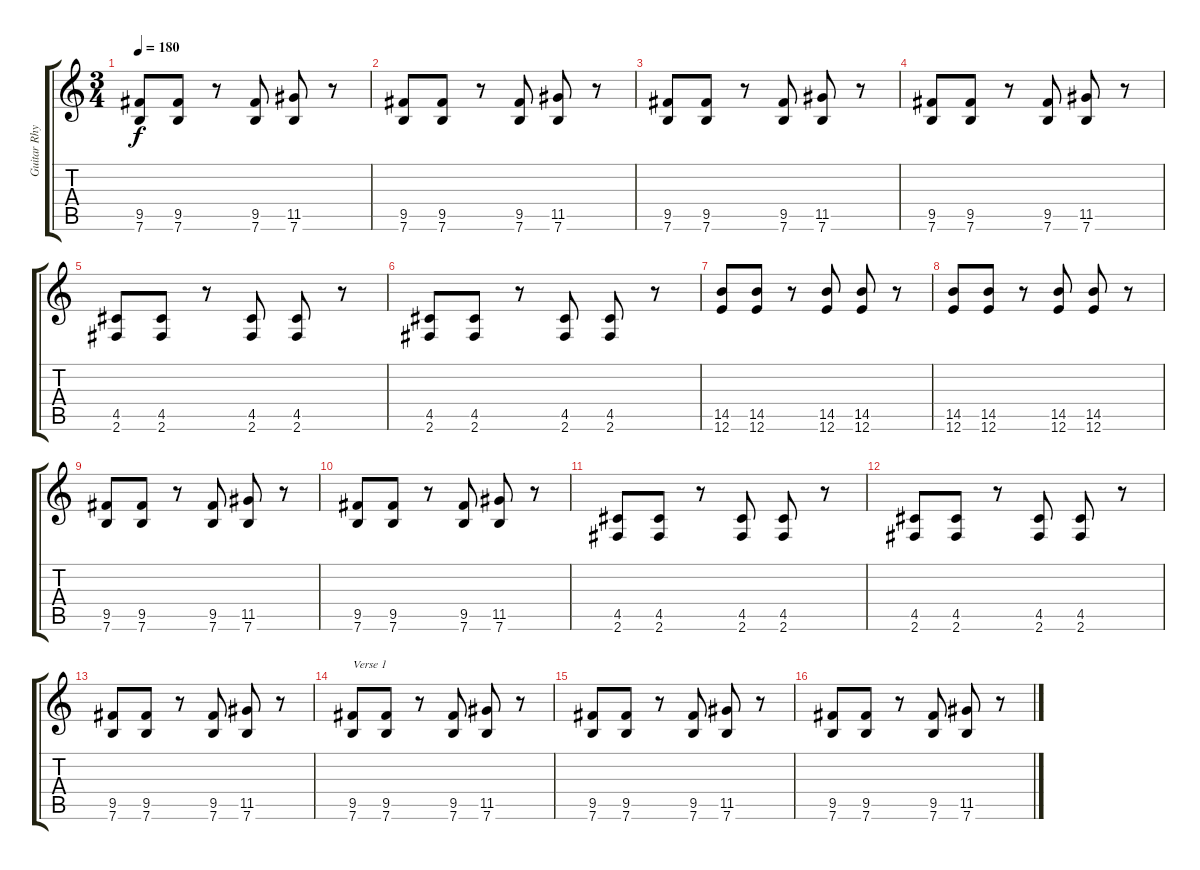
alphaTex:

\track ("Guitar Rhythm" "Guitar Rhy") {instrument distortionguitar}
\staff {score tabs}
\tuning (E4 B3 G3 D3 A2 E2) {hide}
\ts (3 4)
\tempo 180
\clef g2
\ks c
(9.5 7.6).8{dy f} (9.5 7.6).8 r.8 (9.5 7.6).8 (11.5 7.6).8 r.8 |
(9.5 7.6).8 (9.5 7.6).8 r.8 (9.5 7.6).8 (11.5 7.6).8 r.8 |
(9.5 7.6).8 (9.5 7.6).8 r.8 (9.5 7.6).8 (11.5 7.6).8 r.8 |
(9.5 7.6).8 (9.5 7.6).8 r.8 (9.5 7.6).8 (11.5 7.6).8 r.8 |
(4.5 2.6).8 (4.5 2.6).8 r.8 (4.5 2.6).8 (4.5 2.6).8 r.8 |
(4.5 2.6).8 (4.5 2.6).8 r.8 (4.5 2.6).8 (4.5 2.6).8 r.8 |
(14.5 12.6).8 (14.5 12.6).8 r.8 (14.5 12.6).8 (14.5 12.6).8 r.8 |
(14.5 12.6).8 (14.5 12.6).8 r.8 (14.5 12.6).8 (14.5 12.6).8 r.8 |
(9.5 7.6).8 (9.5 7.6).8 r.8 (9.5 7.6).8 (11.5 7.6).8 r.8 |
(9.5 7.6).8 (9.5 7.6).8 r.8 (9.5 7.6).8 (11.5 7.6).8 r.8 |
(4.5 2.6).8 (4.5 2.6).8 r.8 (4.5 2.6).8 (4.5 2.6).8 r.8 |
(4.5 2.6).8 (4.5 2.6).8 r.8 (4.5 2.6).8 (4.5 2.6).8 r.8 |
(9.5 7.6).8 (9.5 7.6).8 r.8 (9.5 7.6).8 (11.5 7.6).8 r.8 |
(9.5 7.6).8{txt "Verse 1"} (9.5 7.6).8 r.8 (9.5 7.6).8 (11.5 7.6).8 r.8 |
(9.5 7.6).8 (9.5 7.6).8 r.8 (9.5 7.6).8 (11.5 7.6).8 r.8 |
(9.5 7.6).8 (9.5 7.6).8 r.8 (9.5 7.6).8 (11.5 7.6).8 r.8
